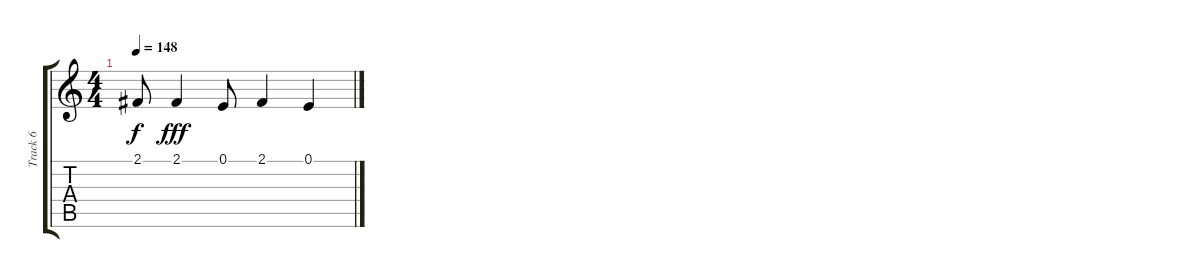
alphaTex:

\track ("Track 6" "Track 6") {instrument musicbox}
\staff {score tabs}
\tuning (E4 B3 G3 D3 A2 E2) {hide}
\ts (4 4)
\tempo 148
\clef g2
\ks c
2.1{t}.8{dy f} 2.1.4{dy fff} 0.1.8 2.1.4 0.1.4
